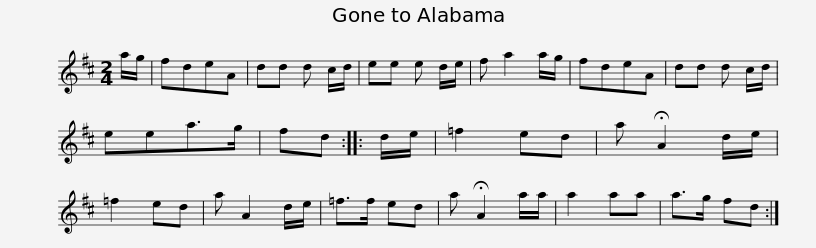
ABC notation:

X:1
L:1/8
M:2/4
I:linebreak $
K:D
V:1 treble
V:1
 a/g/ | fdeA | dd d c/d/ | ee e d/e/ | f a2 a/g/ | %5
 fdeA | dd d c/d/ | eea>g | fd :: d/e/ | %10
 =f2 ed |$ a !fermata!A2 d/e/ | =f2 ed | a A2 d/e/ | =f>f ed | %15
 a !fermata!A2 a/a/ | a2 aa | a>g fd :| %18
